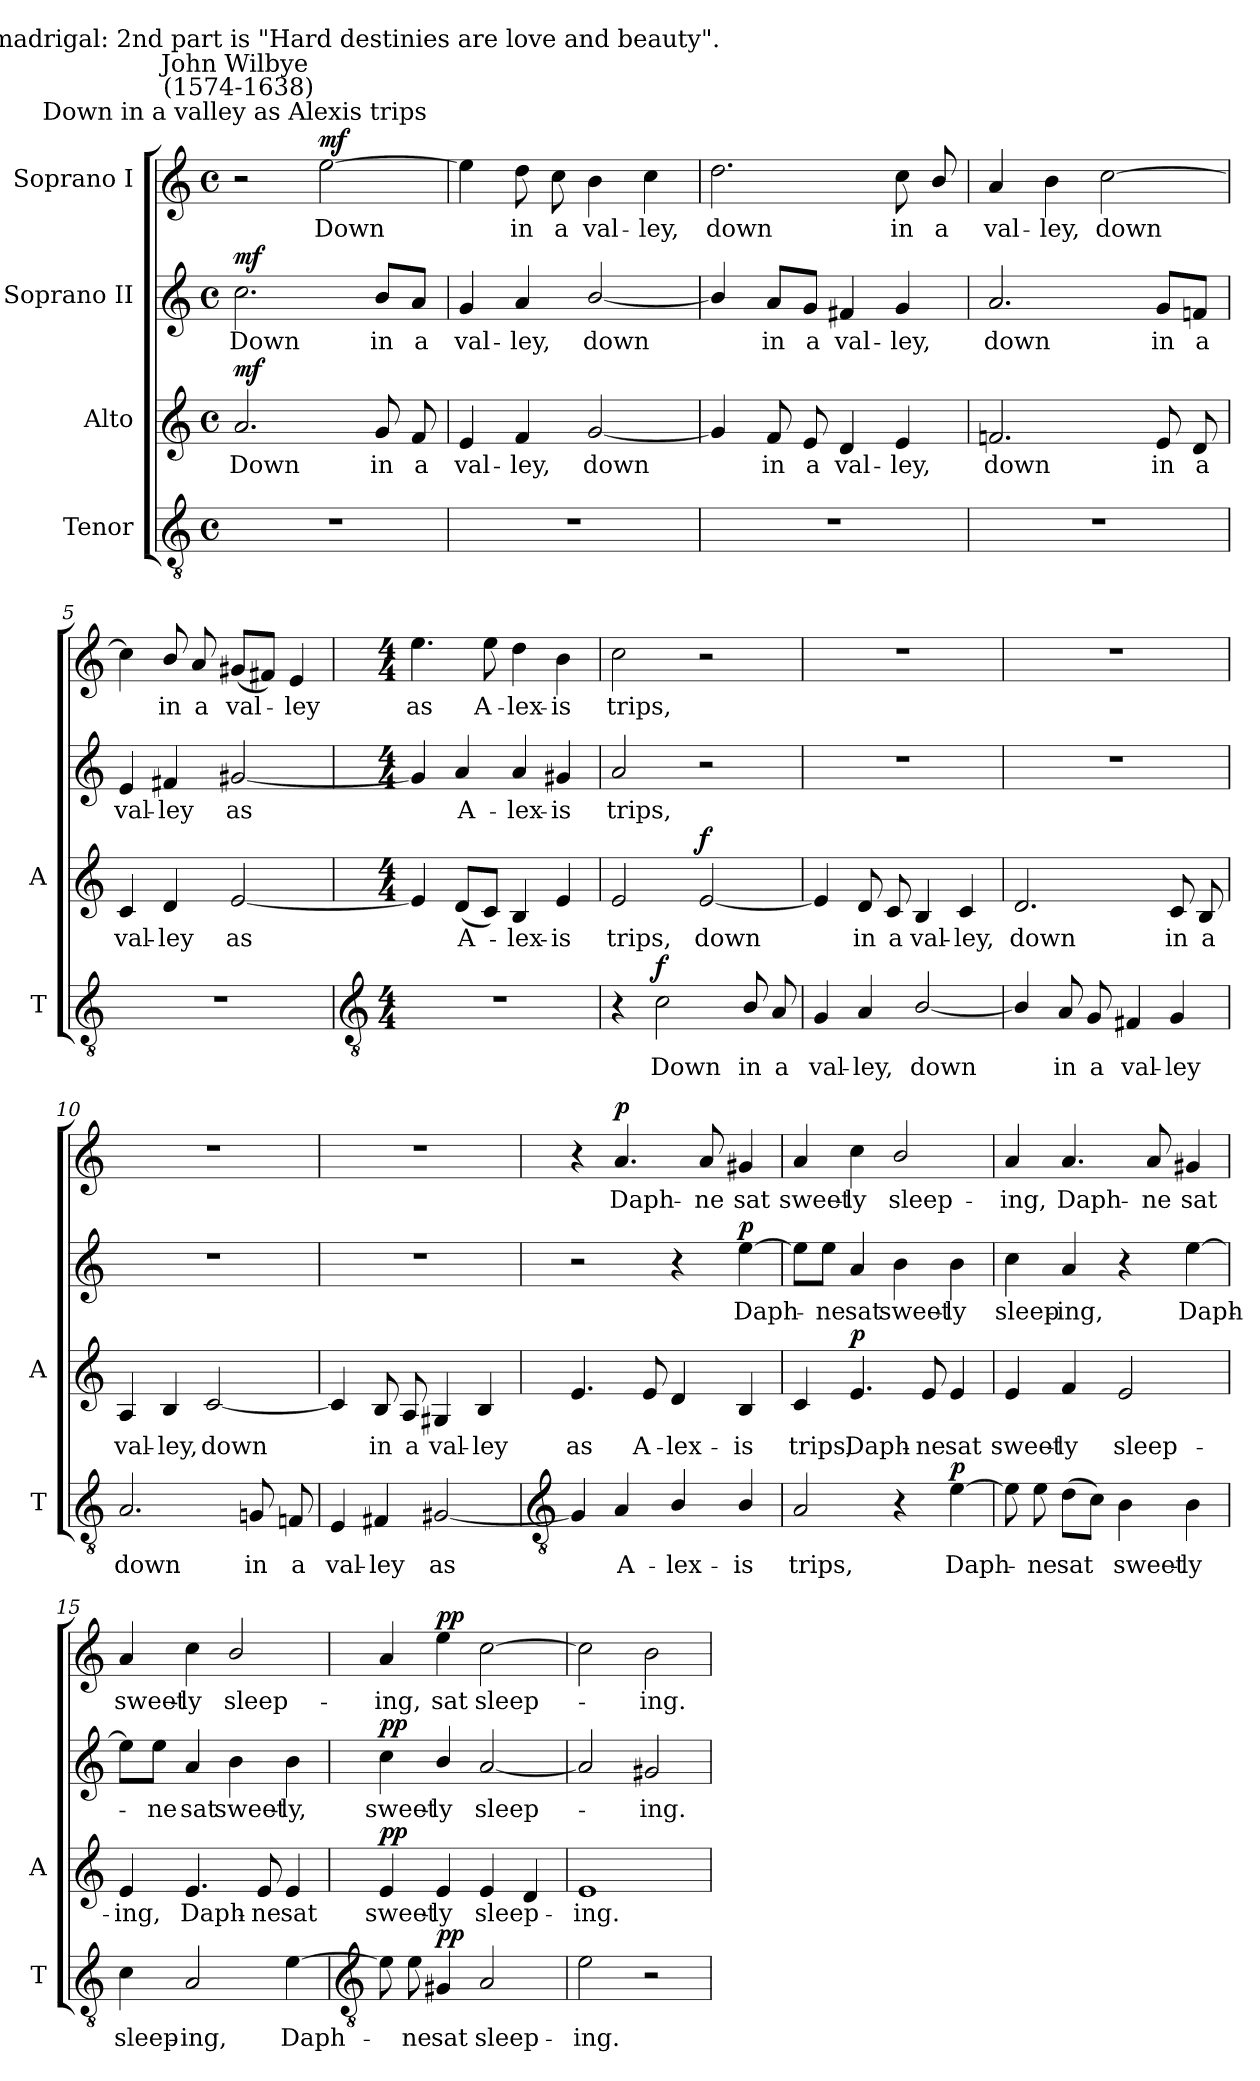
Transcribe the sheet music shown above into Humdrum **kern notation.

**kern	**text	**dynam	**kern	**text	**dynam	**kern	**text	**dynam	**kern	**text	**dynam
*part4	*part4	*part4	*part3	*part3	*part3	*part2	*part2	*part2	*part1	*part1	*part1
*staff4	*staff4	*staff4	*staff3	*staff3	*staff3	*staff2	*staff2	*staff2	*staff1	*staff1	*staff1
*I"Tenor	*	*	*I"Alto	*	*	*I"Soprano II	*	*	*I"Soprano I	*	*
*I'T	*	*	*I'A	*	*	*	*	*	*	*	*
*clefGv2	*	*	*clefG2	*	*	*clefG2	*	*	*clefG2	*	*
*k[]	*	*	*k[]	*	*	*k[]	*	*	*k[]	*	*
*C:	*	*	*C:	*	*	*C:	*	*	*C:	*	*
*M4/4	*	*	*M4/4	*	*	*M4/4	*	*	*M4/4	*	*
*met(c)	*	*	*met(c)	*	*	*met(c)	*	*	*met(c)	*	*
=1	=1	=1	=1	=1	=1	=1	=1	=1	=1	=1	=1
!	!	!	!	!	!	!	!	!	!LO:TX:a:cj:t=Down in a valley as Alexis trips	!	!
!	!	!	!	!	!	!	!	!	!LO:TX:a:cj:t=John Wilbye\n (1574-1638)	!	!
!	!	!	!	!	!	!	!	!	!LO:TX:a:cj:t=1st part of a 2-part madrigal&colon; 2nd part is "Hard destinies are love and beauty".	!	!
!	!	!	!	!LO:LY:b	!LO:DY:b	!	!LO:LY:b	!LO:DY:b	!	!	!
1r	.	.	2.a	Down	mf	2.cc	Down	mf	2r	.	.
!	!	!	!	!	!	!	!	!	!	!LO:LY:b	!LO:DY:b
.	.	.	.	.	.	.	.	.	[2ee	Down	mf
!	!	!	!	!LO:LY:b	!	!	!LO:LY:b	!	!	!	!
.	.	.	8g	in	.	8b/L	in	.	.	.	.
!	!	!	!	!LO:LY:b	!	!	!LO:LY:b	!	!	!	!
.	.	.	8f	a	.	8a/J	a	.	.	.	.
=2	=2	=2	=2	=2	=2	=2	=2	=2	=2	=2	=2
!	!	!	!	!LO:LY:b	!	!	!LO:LY:b	!	!	!	!
1r	.	.	4e	val-	.	4g	val-	.	4ee]	.	.
!	!	!	!	!LO:LY:b	!	!	!LO:LY:b	!	!	!LO:LY:b	!
.	.	.	4f	-ley,	.	4a	-ley,	.	8dd	in	.
!	!	!	!	!	!	!	!	!	!	!LO:LY:b	!
.	.	.	.	.	.	.	.	.	8cc	a	.
!	!	!	!	!LO:LY:b	!	!	!LO:LY:b	!	!	!LO:LY:b	!
.	.	.	[2g	down	.	[2b/	down	.	4b	val-	.
!	!	!	!	!	!	!	!	!	!	!LO:LY:b	!
.	.	.	.	.	.	.	.	.	4cc	-ley,	.
=3	=3	=3	=3	=3	=3	=3	=3	=3	=3	=3	=3
!	!	!	!	!	!	!	!	!	!	!LO:LY:b	!
1r	.	.	4g]	.	.	4b/]	.	.	2.dd	down	.
!	!	!	!	!LO:LY:b	!	!	!LO:LY:b	!	!	!	!
.	.	.	8f	in	.	8a/L	in	.	.	.	.
!	!	!	!	!LO:LY:b	!	!	!LO:LY:b	!	!	!	!
.	.	.	8e	a	.	8g/J	a	.	.	.	.
!	!	!	!	!LO:LY:b	!	!	!LO:LY:b	!	!	!	!
.	.	.	4d	val-	.	4f#X	val-	.	.	.	.
!	!	!	!	!LO:LY:b	!	!	!LO:LY:b	!	!	!LO:LY:b	!
.	.	.	4e	-ley,	.	4g	-ley,	.	8cc	in	.
!	!	!	!	!	!	!	!	!	!	!LO:LY:b	!
.	.	.	.	.	.	.	.	.	8b/	a	.
=4	=4	=4	=4	=4	=4	=4	=4	=4	=4	=4	=4
!	!	!	!	!LO:LY:b	!	!	!LO:LY:b	!	!	!LO:LY:b	!
1r	.	.	2.fn	down	.	2.a	down	.	4a	val-	.
!	!	!	!	!	!	!	!	!	!	!LO:LY:b	!
.	.	.	.	.	.	.	.	.	4b	-ley,	.
!	!	!	!	!	!	!	!	!	!	!LO:LY:b	!
.	.	.	.	.	.	.	.	.	[2cc	down	.
!	!	!	!	!LO:LY:b	!	!	!LO:LY:b	!	!	!	!
.	.	.	8e	in	.	8g/L	in	.	.	.	.
!	!	!	!	!LO:LY:b	!	!	!LO:LY:b	!	!	!	!
.	.	.	8d	a	.	8fn/J	a	.	.	.	.
=5	=5	=5	=5	=5	=5	=5	=5	=5	=5	=5	=5
!	!	!	!	!LO:LY:b	!	!	!LO:LY:b	!	!	!	!
1r	.	.	4c	val-	.	4e	val-	.	4cc]	.	.
!	!	!	!	!LO:LY:b	!	!	!LO:LY:b	!	!	!LO:LY:b	!
.	.	.	4d	-ley	.	4f#X	-ley	.	8b/	in	.
!	!	!	!	!	!	!	!	!	!	!LO:LY:b	!
.	.	.	.	.	.	.	.	.	8a	a	.
!	!	!	!	!LO:LY:b	!	!	!LO:LY:b	!	!	!LO:LY:b	!
.	.	.	[2e	as	.	[2g#X	as	.	(<8g#XL	val-	.
.	.	.	.	.	.	.	.	.	8f#XJ)	.	.
!	!	!	!	!	!	!	!	!	!	!LO:LY:b	!
.	.	.	.	.	.	.	.	.	4e	ley	.
!!LO:LB:g=z
=6	=6	=6	=6	=6	=6	=6	=6	=6	=6	=6	=6
*clefGv2	*	*	*	*	*	*	*	*	*	*	*
*M4/4	*	*	*M4/4	*	*	*M4/4	*	*	*M4/4	*	*
!	!	!	!	!	!	!	!	!	!	!LO:LY:b	!
1r	.	.	4e]	.	.	4g#]	.	.	4.ee	as	.
!	!	!	!	!LO:LY:b	!	!	!LO:LY:b	!	!	!	!
.	.	.	(<8dL	A-	.	4a	A-	.	.	.	.
!	!	!	!	!	!	!	!	!	!	!LO:LY:b	!
.	.	.	8cJ)	.	.	.	.	.	8ee	A-	.
!	!	!	!	!LO:LY:b	!	!	!LO:LY:b	!	!	!LO:LY:b	!
.	.	.	4B	lex-	.	4a	-lex-	.	4dd	-lex-	.
!	!	!	!	!LO:LY:b	!	!	!LO:LY:b	!	!	!LO:LY:b	!
.	.	.	4e	-is	.	4g#	-is	.	4b	-is	.
=7	=7	=7	=7	=7	=7	=7	=7	=7	=7	=7	=7
!	!	!	!	!LO:LY:b	!	!	!LO:LY:b	!	!	!LO:LY:b	!
4r	.	.	2e	trips,	.	2a	trips,	.	2cc	trips,	.
!	!LO:LY:b	!LO:DY:b	!	!	!	!	!	!	!	!	!
2c	Down	f	.	.	.	.	.	.	.	.	.
!	!	!	!	!LO:LY:b	!LO:DY:b	!	!	!	!	!	!
.	.	.	[2e	down	f	2r	.	.	2r	.	.
!	!LO:LY:b	!	!	!	!	!	!	!	!	!	!
8B/	in	.	.	.	.	.	.	.	.	.	.
!	!LO:LY:b	!	!	!	!	!	!	!	!	!	!
8A/	a	.	.	.	.	.	.	.	.	.	.
=8	=8	=8	=8	=8	=8	=8	=8	=8	=8	=8	=8
!	!LO:LY:b	!	!	!	!	!	!	!	!	!	!
4G	val-	.	4e]	.	.	1r	.	.	1r	.	.
!	!LO:LY:b	!	!	!LO:LY:b	!	!	!	!	!	!	!
4A	-ley,	.	8d	in	.	.	.	.	.	.	.
!	!	!	!	!LO:LY:b	!	!	!	!	!	!	!
.	.	.	8c/	a	.	.	.	.	.	.	.
!	!LO:LY:b	!	!	!LO:LY:b	!	!	!	!	!	!	!
[2B/	down	.	4B	val-	.	.	.	.	.	.	.
!	!	!	!	!LO:LY:b	!	!	!	!	!	!	!
.	.	.	4c	-ley,	.	.	.	.	.	.	.
=9	=9	=9	=9	=9	=9	=9	=9	=9	=9	=9	=9
!	!	!	!	!LO:LY:b	!	!	!	!	!	!	!
4B/]	.	.	2.d	down	.	1r	.	.	1r	.	.
!	!LO:LY:b	!	!	!	!	!	!	!	!	!	!
8A/	in	.	.	.	.	.	.	.	.	.	.
!	!LO:LY:b	!	!	!	!	!	!	!	!	!	!
8G	a	.	.	.	.	.	.	.	.	.	.
!	!LO:LY:b	!	!	!	!	!	!	!	!	!	!
4F#X	val-	.	.	.	.	.	.	.	.	.	.
!	!LO:LY:b	!	!	!LO:LY:b	!	!	!	!	!	!	!
4G	-ley	.	8c/	in	.	.	.	.	.	.	.
!	!	!	!	!LO:LY:b	!	!	!	!	!	!	!
.	.	.	8B	a	.	.	.	.	.	.	.
=10	=10	=10	=10	=10	=10	=10	=10	=10	=10	=10	=10
!	!LO:LY:b	!	!	!LO:LY:b	!	!	!	!	!	!	!
2.A/	down	.	4A	val-	.	1r	.	.	1r	.	.
!	!	!	!	!LO:LY:b	!	!	!	!	!	!	!
.	.	.	4B	-ley,	.	.	.	.	.	.	.
!	!	!	!	!LO:LY:b	!	!	!	!	!	!	!
.	.	.	[2c/	down	.	.	.	.	.	.	.
!	!LO:LY:b	!	!	!	!	!	!	!	!	!	!
8Gn	in	.	.	.	.	.	.	.	.	.	.
!	!LO:LY:b	!	!	!	!	!	!	!	!	!	!
8Fn	a	.	.	.	.	.	.	.	.	.	.
=11	=11	=11	=11	=11	=11	=11	=11	=11	=11	=11	=11
!	!LO:LY:b	!	!	!	!	!	!	!	!	!	!
4E	val-	.	4c/]	.	.	1r	.	.	1r	.	.
!	!LO:LY:b	!	!	!LO:LY:b	!	!	!	!	!	!	!
4F#X	-ley	.	8B	in	.	.	.	.	.	.	.
!	!	!	!	!LO:LY:b	!	!	!	!	!	!	!
.	.	.	8A	a	.	.	.	.	.	.	.
!	!LO:LY:b	!	!	!LO:LY:b	!	!	!	!	!	!	!
[2G#X	as	.	4G#X	val-	.	.	.	.	.	.	.
!	!	!	!	!LO:LY:b	!	!	!	!	!	!	!
.	.	.	4B	-ley	.	.	.	.	.	.	.
!!LO:LB:g=z
=12	=12	=12	=12	=12	=12	=12	=12	=12	=12	=12	=12
*clefGv2	*	*	*	*	*	*	*	*	*	*	*
!	!	!	!	!LO:LY:b	!	!	!	!	!	!	!
4G#]	.	.	4.e	as	.	2r	.	.	4r	.	.
!	!LO:LY:b	!	!	!	!	!	!	!	!	!LO:LY:b	!LO:DY:b
4A	A-	.	.	.	.	.	.	.	4.a	Daph-	p
!	!	!	!	!LO:LY:b	!	!	!	!	!	!	!
.	.	.	8e	A-	.	.	.	.	.	.	.
!	!LO:LY:b	!	!	!LO:LY:b	!	!	!	!	!	!	!
4B/	-lex-	.	4d	-lex-	.	4r	.	.	.	.	.
!	!	!	!	!	!	!	!	!	!	!LO:LY:b	!
.	.	.	.	.	.	.	.	.	8a	-ne	.
!	!LO:LY:b	!	!	!LO:LY:b	!	!	!LO:LY:b	!LO:DY:b	!	!LO:LY:b	!
4B/	-is	.	4B	-is	.	[4ee	Daph-	p	4g#X	sat	.
=13	=13	=13	=13	=13	=13	=13	=13	=13	=13	=13	=13
!	!LO:LY:b	!	!	!LO:LY:b	!	!	!	!	!	!LO:LY:b	!
2A	trips,	.	4c	trips,	.	8ee\L]	.	.	4a	sweet-	.
!	!	!	!	!	!	!	!LO:LY:b	!	!	!	!
.	.	.	.	.	.	8ee\J	ne	.	.	.	.
!	!	!	!	!LO:LY:b	!LO:DY:b	!	!LO:LY:b	!	!	!LO:LY:b	!
.	.	.	4.e	Daph-	p	4a	sat	.	4cc	-ly	.
!	!	!	!	!	!	!	!LO:LY:b	!	!	!LO:LY:b	!
4r	.	.	.	.	.	4b	sweet-	.	2b/	sleep-	.
!	!	!	!	!LO:LY:b	!	!	!	!	!	!	!
.	.	.	8e	-ne	.	.	.	.	.	.	.
!	!LO:LY:b	!LO:DY:b	!	!LO:LY:b	!	!	!LO:LY:b	!	!	!	!
[4e	Daph-	p	4e	sat	.	4b	-ly	.	.	.	.
=14	=14	=14	=14	=14	=14	=14	=14	=14	=14	=14	=14
!	!	!	!	!LO:LY:b	!	!	!LO:LY:b	!	!	!LO:LY:b	!
8e]	.	.	4e	sweet-	.	4cc	sleep-	.	4a	-ing,	.
!	!LO:LY:b	!	!	!	!	!	!	!	!	!	!
8e	ne	.	.	.	.	.	.	.	.	.	.
!	!LO:LY:b	!	!	!LO:LY:b	!	!	!LO:LY:b	!	!	!LO:LY:b	!
(>8dL	sat	.	4f	-ly	.	4a	-ing,	.	4.a	Daph-	.
8cJ)	.	.	.	.	.	.	.	.	.	.	.
!	!LO:LY:b	!	!	!LO:LY:b	!	!	!	!	!	!	!
4B	sweet-	.	2e	sleep-	.	4r	.	.	.	.	.
!	!	!	!	!	!	!	!	!	!	!LO:LY:b	!
.	.	.	.	.	.	.	.	.	8a	-ne	.
!	!LO:LY:b	!	!	!	!	!	!LO:LY:b	!	!	!LO:LY:b	!
4B	-ly	.	.	.	.	[4ee	Daph-	.	4g#X	sat	.
=15	=15	=15	=15	=15	=15	=15	=15	=15	=15	=15	=15
!	!LO:LY:b	!	!	!LO:LY:b	!	!	!	!	!	!LO:LY:b	!
4c	sleep-	.	4e	-ing,	.	8ee\L]	.	.	4a	sweet-	.
!	!	!	!	!	!	!	!LO:LY:b	!	!	!	!
.	.	.	.	.	.	8ee\J	ne	.	.	.	.
!	!LO:LY:b	!	!	!LO:LY:b	!	!	!LO:LY:b	!	!	!LO:LY:b	!
2A	-ing,	.	4.e	Daph-	.	4a	sat	.	4cc	-ly	.
!	!	!	!	!	!	!	!LO:LY:b	!	!	!LO:LY:b	!
.	.	.	.	.	.	4b	sweet-	.	2b/	sleep-	.
!	!	!	!	!LO:LY:b	!	!	!	!	!	!	!
.	.	.	8e	-ne	.	.	.	.	.	.	.
!	!LO:LY:b	!	!	!LO:LY:b	!	!	!LO:LY:b	!	!	!	!
[4e	Daph-	.	4e	sat	.	4b	-ly,	.	.	.	.
!!LO:LB:g=z
=16	=16	=16	=16	=16	=16	=16	=16	=16	=16	=16	=16
*clefGv2	*	*	*	*	*	*	*	*	*	*	*
!	!	!	!	!LO:LY:b	!LO:DY:b	!	!LO:LY:b	!LO:DY:b	!	!LO:LY:b	!
8e]	.	.	4e	sweet-	pp	4cc	sweet-	pp	4a	-ing,	.
!	!LO:LY:b	!	!	!	!	!	!	!	!	!	!
8e	ne	.	.	.	.	.	.	.	.	.	.
!	!LO:LY:b	!LO:DY:b	!	!LO:LY:b	!	!	!LO:LY:b	!	!	!LO:LY:b	!LO:DY:b
4G#X	sat	pp	4e	-ly	.	4b/	-ly	.	4ee	sat	pp
!	!LO:LY:b	!	!	!LO:LY:b	!	!	!LO:LY:b	!	!	!LO:LY:b	!
2A	sleep-	.	4e	sleep-	.	[2a	sleep-	.	[2cc	sleep-	.
.	.	.	4d	.	.	.	.	.	.	.	.
=17	=17	=17	=17	=17	=17	=17	=17	=17	=17	=17	=17
!	!LO:LY:b	!	!	!LO:LY:b	!	!	!	!	!	!	!
2e	-ing.	.	1e	ing.	.	2a]	.	.	2cc]	.	.
!	!	!	!	!	!	!	!LO:LY:b	!	!	!LO:LY:b	!
2r	.	.	.	.	.	2g#X	ing.	.	2b	ing.	.
=	=	=	=	=	=	=	=	=	=	=	=
*-	*-	*-	*-	*-	*-	*-	*-	*-	*-	*-	*-
